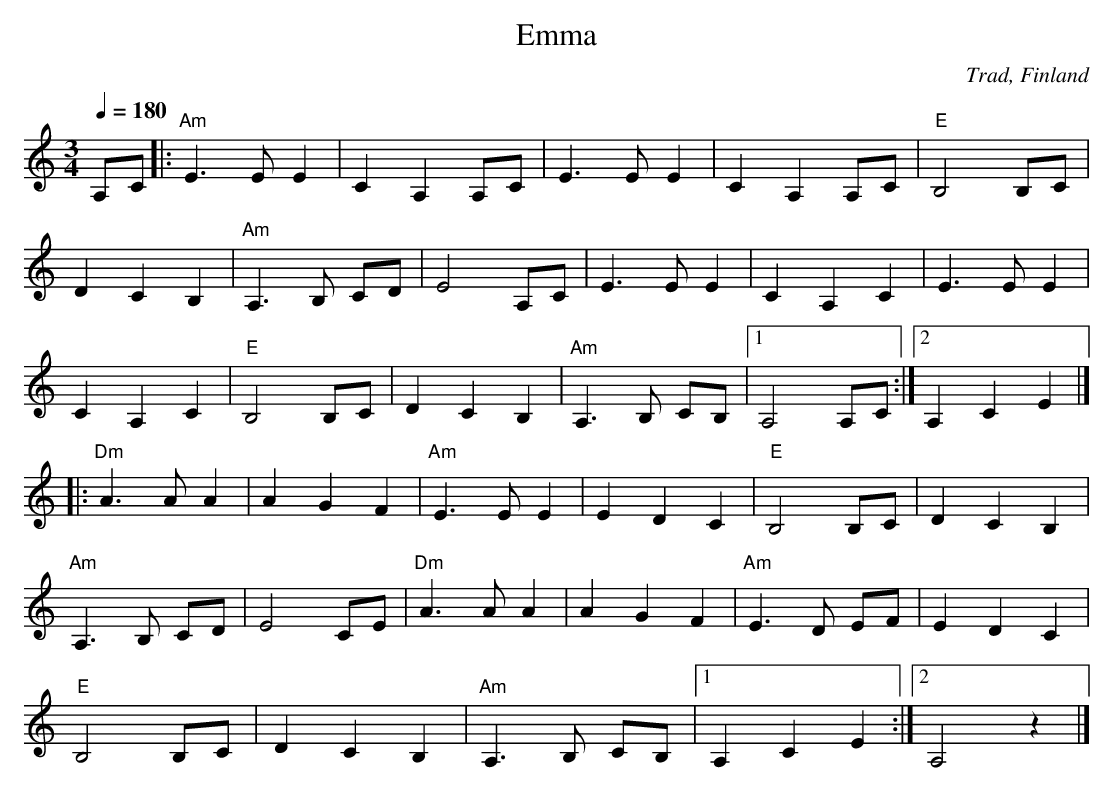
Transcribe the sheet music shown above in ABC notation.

X:1
T:Emma
O:Trad, Finland
M:3/4
L:1/8
Q:1/4=180
K:Am
A,C |: "Am"E3 E E2 | C2 A,2 A,C | E3 E E2 | C2 A,2 A,C | "E"B,4 B,C |
D2 C2 B,2 | "Am"A,3 B, CD | E4 A,C | E3 E E2 | C2 A,2 C2 | E3 E E2 |
C2 A,2 C2 | "E"B,4 B,C | D2 C2 B,2 | "Am"A,3 B, CB, |[1 A,4 A,C :|2 A,2 C2 E2 |]
|: "Dm"A3 A A2 | A2 G2 F2 | "Am"E3 E E2 | E2 D2 C2 | "E"B,4 B,C | D2 C2 B,2 |
"Am"A,3 B, CD | E4 CE | "Dm"A3 A A2 | A2 G2 F2 | "Am"E3 D EF | E2 D2 C2 |
"E"B,4 B,C | D2 C2 B,2 | "Am"A,3 B, CB, |[1 A,2 C2 E2 :|2 A,4 z2 |]
